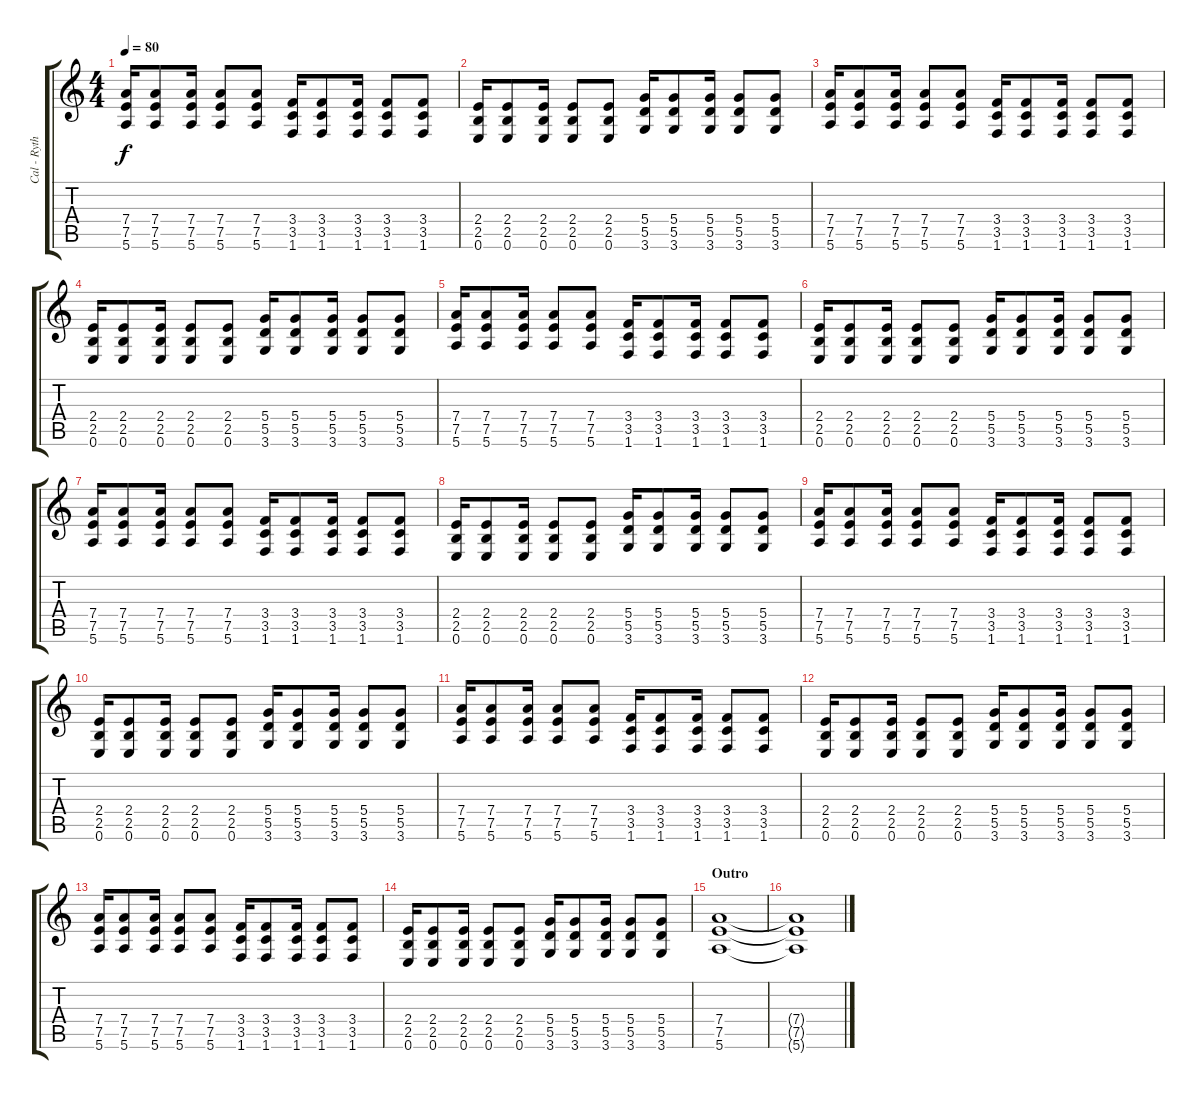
\track ("Cal - Rythm Guitar" "Cal - Ryth") {instrument acousticguitarsteel}
\staff {score tabs}
\tuning (E4 B3 G3 D3 A2 E2) {hide}
\ts (4 4)
\tempo 80
\clef g2
\ks c
(7.4 7.5 5.6).16{dy f} (7.4 7.5 5.6).8 (7.4 7.5 5.6).16 (7.4 7.5 5.6).8 (7.4 7.5 5.6).8 (3.4 3.5 1.6).16 (3.4 3.5 1.6).8 (3.4 3.5 1.6).16 (3.4 3.5 1.6).8 (3.4 3.5 1.6).8 |
(2.4 2.5 0.6).16 (2.4 2.5 0.6).8 (2.4 2.5 0.6).16 (2.4 2.5 0.6).8 (2.4 2.5 0.6).8 (5.4 5.5 3.6).16 (5.4 5.5 3.6).8 (5.4 5.5 3.6).16 (5.4 5.5 3.6).8 (5.4 5.5 3.6).8 |
(7.4 7.5 5.6).16 (7.4 7.5 5.6).8 (7.4 7.5 5.6).16 (7.4 7.5 5.6).8 (7.4 7.5 5.6).8 (3.4 3.5 1.6).16 (3.4 3.5 1.6).8 (3.4 3.5 1.6).16 (3.4 3.5 1.6).8 (3.4 3.5 1.6).8 |
(2.4 2.5 0.6).16 (2.4 2.5 0.6).8 (2.4 2.5 0.6).16 (2.4 2.5 0.6).8 (2.4 2.5 0.6).8 (5.4 5.5 3.6).16 (5.4 5.5 3.6).8 (5.4 5.5 3.6).16 (5.4 5.5 3.6).8 (5.4 5.5 3.6).8 |
(7.4 7.5 5.6).16 (7.4 7.5 5.6).8 (7.4 7.5 5.6).16 (7.4 7.5 5.6).8 (7.4 7.5 5.6).8 (3.4 3.5 1.6).16 (3.4 3.5 1.6).8 (3.4 3.5 1.6).16 (3.4 3.5 1.6).8 (3.4 3.5 1.6).8 |
(2.4 2.5 0.6).16 (2.4 2.5 0.6).8 (2.4 2.5 0.6).16 (2.4 2.5 0.6).8 (2.4 2.5 0.6).8 (5.4 5.5 3.6).16 (5.4 5.5 3.6).8 (5.4 5.5 3.6).16 (5.4 5.5 3.6).8 (5.4 5.5 3.6).8 |
(7.4 7.5 5.6).16 (7.4 7.5 5.6).8 (7.4 7.5 5.6).16 (7.4 7.5 5.6).8 (7.4 7.5 5.6).8 (3.4 3.5 1.6).16 (3.4 3.5 1.6).8 (3.4 3.5 1.6).16 (3.4 3.5 1.6).8 (3.4 3.5 1.6).8 |
(2.4 2.5 0.6).16 (2.4 2.5 0.6).8 (2.4 2.5 0.6).16 (2.4 2.5 0.6).8 (2.4 2.5 0.6).8 (5.4 5.5 3.6).16 (5.4 5.5 3.6).8 (5.4 5.5 3.6).16 (5.4 5.5 3.6).8 (5.4 5.5 3.6).8 |
(7.4 7.5 5.6).16 (7.4 7.5 5.6).8 (7.4 7.5 5.6).16 (7.4 7.5 5.6).8 (7.4 7.5 5.6).8 (3.4 3.5 1.6).16 (3.4 3.5 1.6).8 (3.4 3.5 1.6).16 (3.4 3.5 1.6).8 (3.4 3.5 1.6).8 |
(2.4 2.5 0.6).16 (2.4 2.5 0.6).8 (2.4 2.5 0.6).16 (2.4 2.5 0.6).8 (2.4 2.5 0.6).8 (5.4 5.5 3.6).16 (5.4 5.5 3.6).8 (5.4 5.5 3.6).16 (5.4 5.5 3.6).8 (5.4 5.5 3.6).8 |
(7.4 7.5 5.6).16 (7.4 7.5 5.6).8 (7.4 7.5 5.6).16 (7.4 7.5 5.6).8 (7.4 7.5 5.6).8 (3.4 3.5 1.6).16 (3.4 3.5 1.6).8 (3.4 3.5 1.6).16 (3.4 3.5 1.6).8 (3.4 3.5 1.6).8 |
(2.4 2.5 0.6).16 (2.4 2.5 0.6).8 (2.4 2.5 0.6).16 (2.4 2.5 0.6).8 (2.4 2.5 0.6).8 (5.4 5.5 3.6).16 (5.4 5.5 3.6).8 (5.4 5.5 3.6).16 (5.4 5.5 3.6).8 (5.4 5.5 3.6).8 |
(7.4 7.5 5.6).16 (7.4 7.5 5.6).8 (7.4 7.5 5.6).16 (7.4 7.5 5.6).8 (7.4 7.5 5.6).8 (3.4 3.5 1.6).16 (3.4 3.5 1.6).8 (3.4 3.5 1.6).16 (3.4 3.5 1.6).8 (3.4 3.5 1.6).8 |
(2.4 2.5 0.6).16 (2.4 2.5 0.6).8 (2.4 2.5 0.6).16 (2.4 2.5 0.6).8 (2.4 2.5 0.6).8 (5.4 5.5 3.6).16 (5.4 5.5 3.6).8 (5.4 5.5 3.6).16 (5.4 5.5 3.6).8 (5.4 5.5 3.6).8 |
\section ("" "Outro")
(7.4 7.5 5.6).1 |
(7.4{t} 7.5{t} 5.6{t}).1
